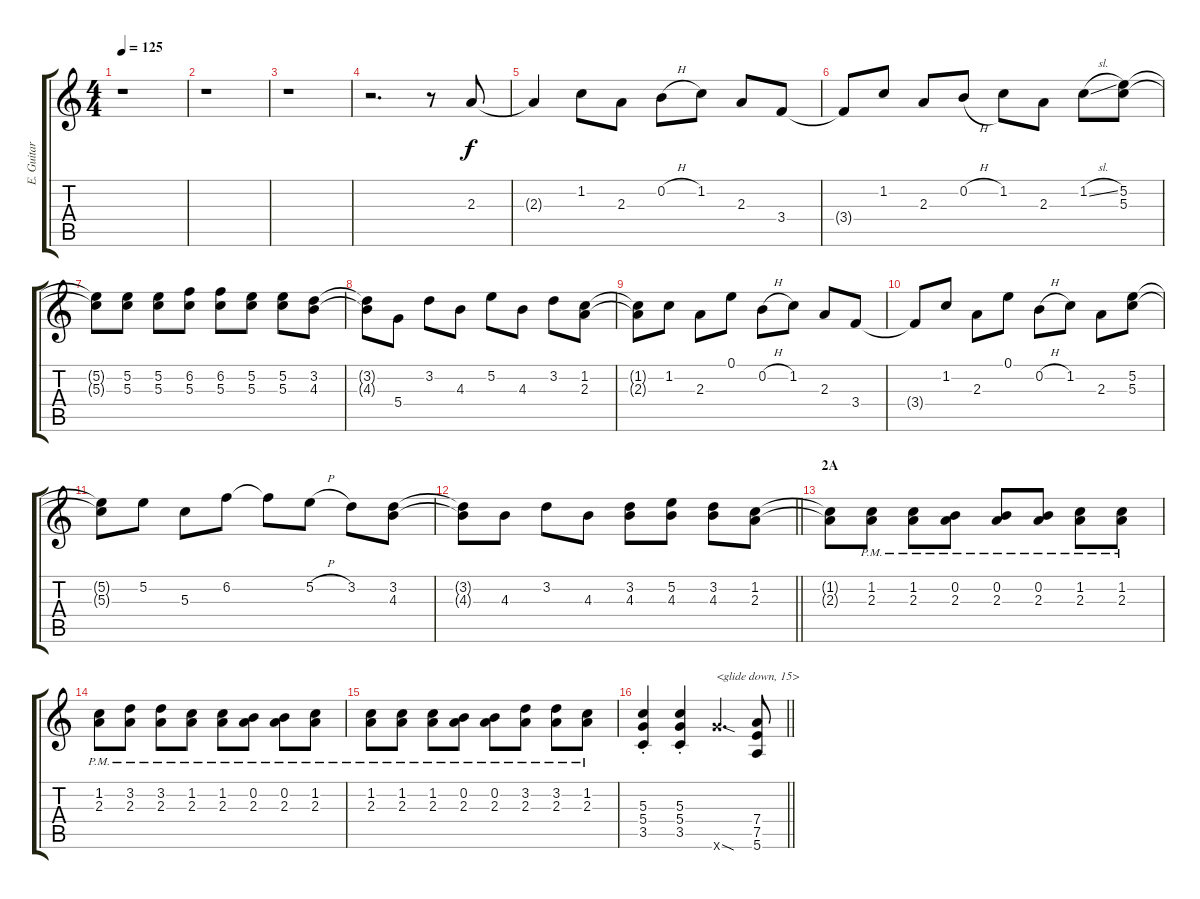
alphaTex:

\track ("E. Guitar III" "E. Guitar ") {instrument overdrivenguitar}
\staff {score tabs}
\tuning (E4 B3 G3 D3 A2 E2) {hide}
\ts (4 4)
\tempo 125
\clef g2
\ks c
r.1{dy f} |
r.1 |
r.1 |
r.2{d} r.8 2.3.8 |
2.3{t}.4 1.2.8 2.3.8 0.2{h}.8 1.2.8 2.3.8 3.4.8 |
3.4{t}.8 1.2.8 2.3.8 0.2{h}.8 1.2.8 2.3.8 1.2{sl}.8 (5.2 5.3).8 |
(5.2{t} 5.3{t}).8 (5.2 5.3).8 (5.2 5.3).8 (6.2 5.3).8 (6.2 5.3).8 (5.2 5.3).8 (5.2 5.3).8 (3.2 4.3).8 |
(3.2{t} 4.3{t}).8 5.4.8 3.2.8 4.3.8 5.2.8 4.3.8 3.2.8 (1.2 2.3).8 |
(1.2{t} 2.3{t}).8 1.2.8 2.3.8 0.1.8 0.2{h}.8 1.2.8 2.3.8 3.4.8 |
3.4{t}.8 1.2.8 2.3.8 0.1.8 0.2{h}.8 1.2.8 2.3.8 (5.2 5.3).8 |
(5.2{t} 5.3{t}).8 5.2.8 5.3.8 6.2.8 6.2{t}.8 5.2{h}.8 3.2.8 (3.2 4.3).8 |
\barLineRight lightlight
(3.2{t} 4.3{t}).8 4.3.8 3.2.8 4.3.8 (3.2 4.3).8 (5.2 4.3).8 (3.2 4.3).8 (1.2 2.3).8 |
\section ("" "2A")
(1.2{t} 2.3{t}).8 (1.2{pm} 2.3{pm}).8 (1.2{pm} 2.3{pm}).8 (0.2{pm} 2.3{pm}).8 (0.2{pm} 2.3{pm}).8 (0.2{pm} 2.3{pm}).8 (1.2{pm} 2.3{pm}).8 (1.2{pm} 2.3{pm}).8 |
(1.2{pm} 2.3{pm}).8 (3.2{pm} 2.3{pm}).8 (3.2{pm} 2.3{pm}).8 (1.2{pm} 2.3{pm}).8 (1.2{pm} 2.3{pm}).8 (0.2{pm} 2.3{pm}).8 (0.2{pm} 2.3{pm}).8 (1.2{pm} 2.3{pm}).8 |
(1.2{pm} 2.3{pm}).8 (1.2{pm} 2.3{pm}).8 (1.2{pm} 2.3{pm}).8 (0.2{pm} 2.3{pm}).8 (0.2{pm} 2.3{pm}).8 (3.2{pm} 2.3{pm}).8 (3.2{pm} 2.3{pm}).8 (1.2{pm} 2.3{pm}).8 |
\barLineRight lightlight
(5.3{st} 5.4{st} 3.5{st}).4 (5.3{st} 5.4{st} 3.5{st}).4 15.6{sod x}.4{d txt "<glide down, 15>"} (7.4 7.5 5.6).8
